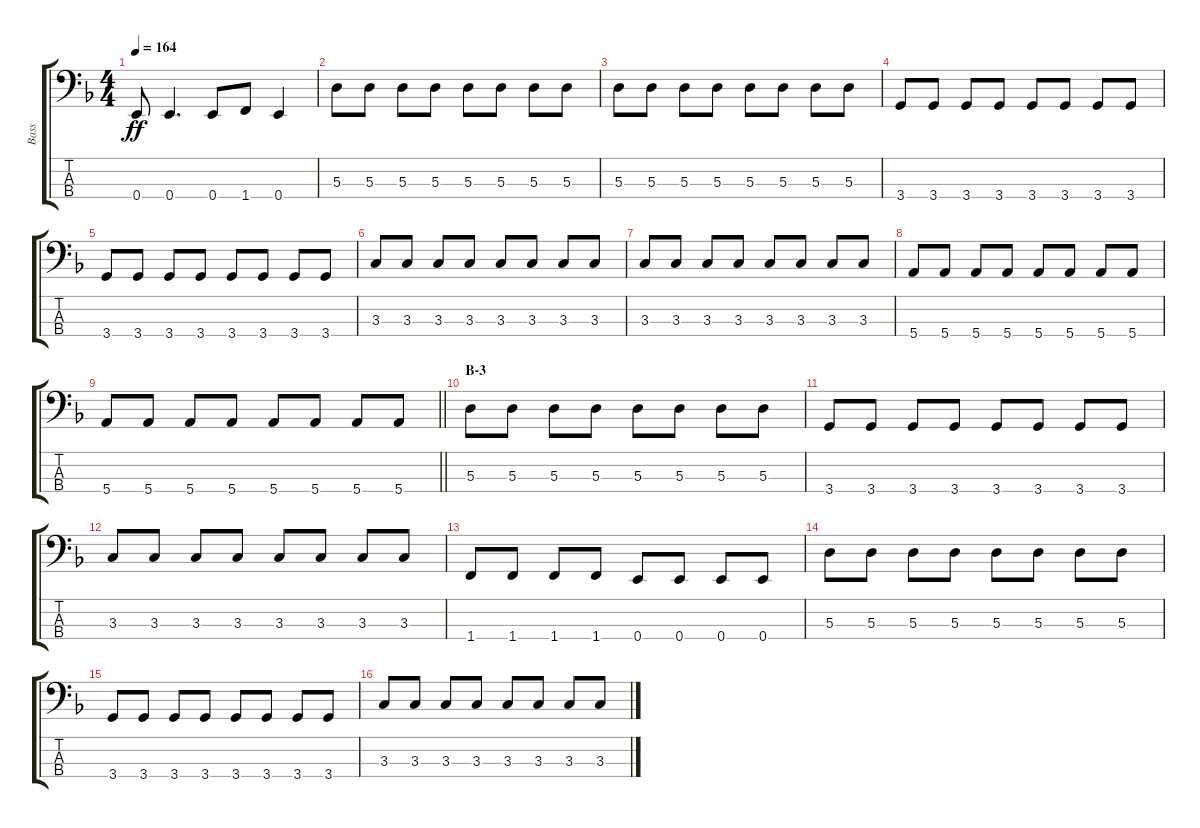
\track ("Bass" "Bass") {instrument electricbasspick}
\staff {score tabs}
\tuning (G2 D2 A1 E1) {hide}
\ts (4 4)
\tempo 164
\clef f4
\ks f
0.4.8{dy ff} 0.4.4{d} 0.4.8 1.4.8 0.4.4 |
5.3.8 5.3.8 5.3.8 5.3.8 5.3.8 5.3.8 5.3.8 5.3.8 |
5.3.8 5.3.8 5.3.8 5.3.8 5.3.8 5.3.8 5.3.8 5.3.8 |
3.4.8 3.4.8 3.4.8 3.4.8 3.4.8 3.4.8 3.4.8 3.4.8 |
3.4.8 3.4.8 3.4.8 3.4.8 3.4.8 3.4.8 3.4.8 3.4.8 |
3.3.8 3.3.8 3.3.8 3.3.8 3.3.8 3.3.8 3.3.8 3.3.8 |
3.3.8 3.3.8 3.3.8 3.3.8 3.3.8 3.3.8 3.3.8 3.3.8 |
5.4.8 5.4.8 5.4.8 5.4.8 5.4.8 5.4.8 5.4.8 5.4.8 |
\barLineRight lightlight
5.4.8 5.4.8 5.4.8 5.4.8 5.4.8 5.4.8 5.4.8 5.4.8 |
\section ("" "B-3")
5.3.8 5.3.8 5.3.8 5.3.8 5.3.8 5.3.8 5.3.8 5.3.8 |
3.4.8 3.4.8 3.4.8 3.4.8 3.4.8 3.4.8 3.4.8 3.4.8 |
3.3.8 3.3.8 3.3.8 3.3.8 3.3.8 3.3.8 3.3.8 3.3.8 |
1.4.8 1.4.8 1.4.8 1.4.8 0.4.8 0.4.8 0.4.8 0.4.8 |
5.3.8 5.3.8 5.3.8 5.3.8 5.3.8 5.3.8 5.3.8 5.3.8 |
3.4.8 3.4.8 3.4.8 3.4.8 3.4.8 3.4.8 3.4.8 3.4.8 |
3.3.8 3.3.8 3.3.8 3.3.8 3.3.8 3.3.8 3.3.8 3.3.8
